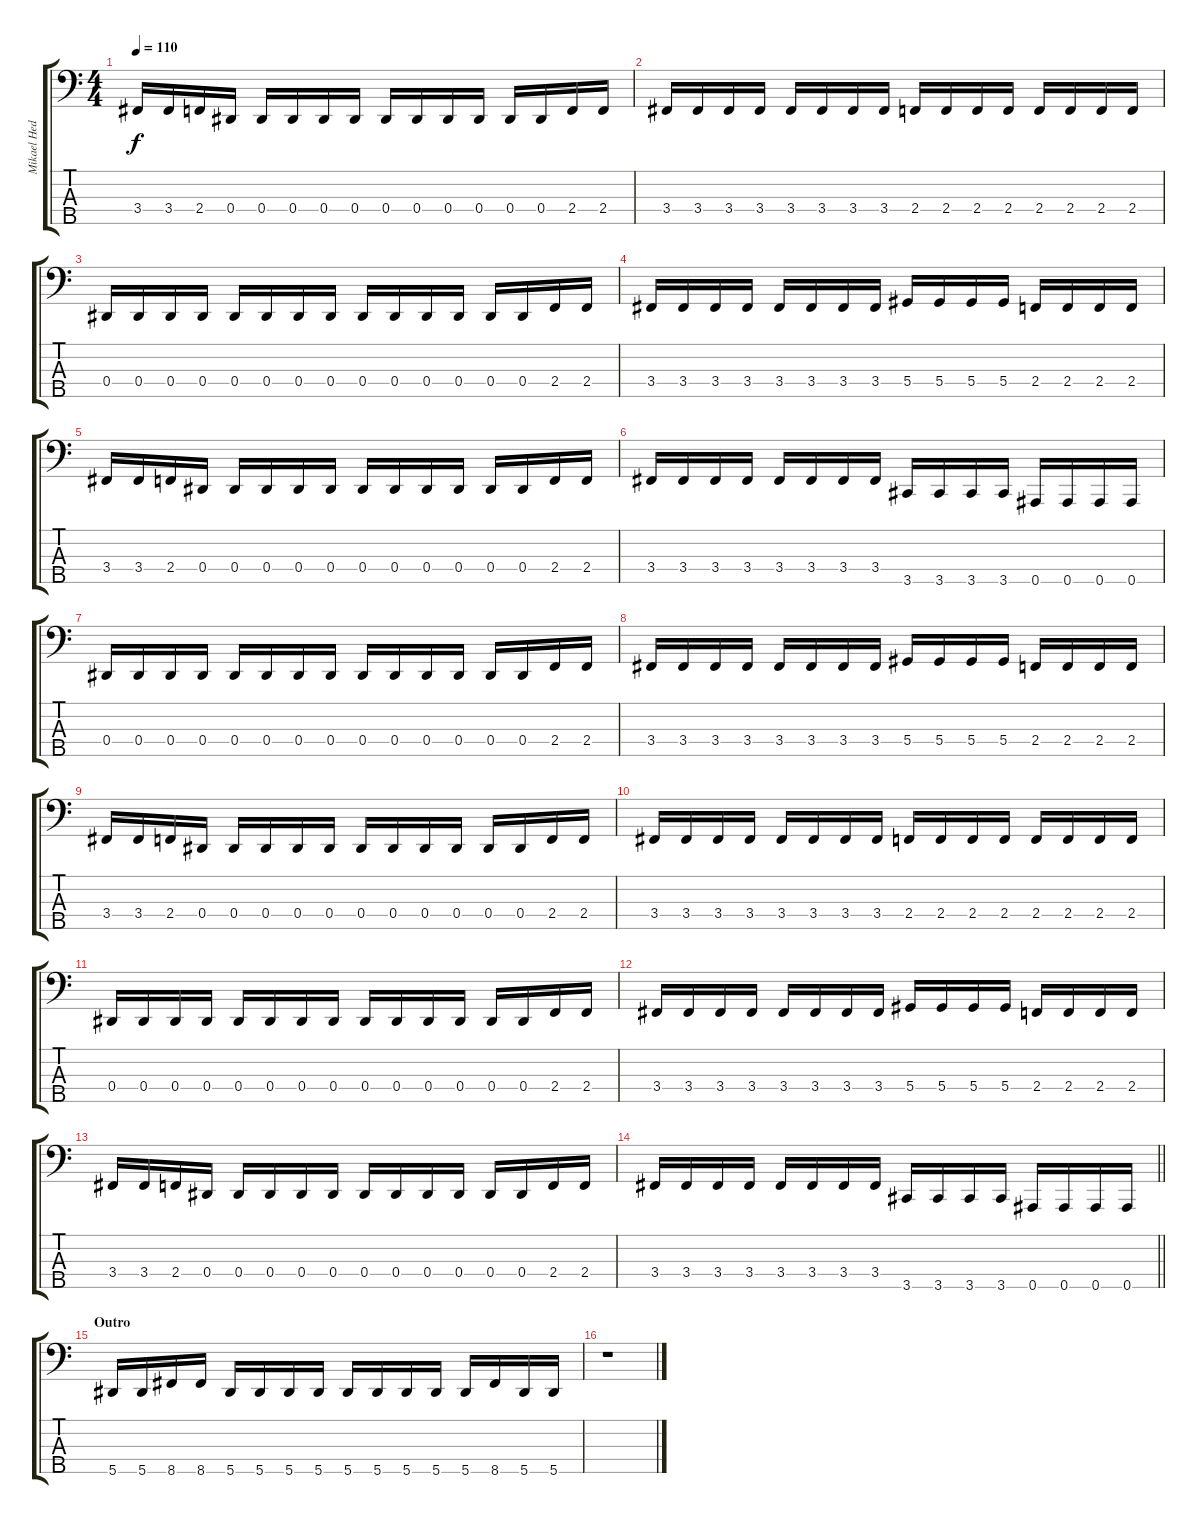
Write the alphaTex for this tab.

\track ("Mikael Hedlund" "Mikael Hed") {instrument electricbasspick}
\staff {score tabs}
\tuning (Gb2 Db2 Ab1 Eb1 Bb0) {hide}
\ts (4 4)
\tempo 110
\clef f4
\ks c
3.4.16{dy f} 3.4.16 2.4.16 0.4.16 0.4.16 0.4.16 0.4.16 0.4.16 0.4.16 0.4.16 0.4.16 0.4.16 0.4.16 0.4.16 2.4.16 2.4.16 |
3.4.16 3.4.16 3.4.16 3.4.16 3.4.16 3.4.16 3.4.16 3.4.16 2.4.16 2.4.16 2.4.16 2.4.16 2.4.16 2.4.16 2.4.16 2.4.16 |
0.4.16 0.4.16 0.4.16 0.4.16 0.4.16 0.4.16 0.4.16 0.4.16 0.4.16 0.4.16 0.4.16 0.4.16 0.4.16 0.4.16 2.4.16 2.4.16 |
3.4.16 3.4.16 3.4.16 3.4.16 3.4.16 3.4.16 3.4.16 3.4.16 5.4.16 5.4.16 5.4.16 5.4.16 2.4.16 2.4.16 2.4.16 2.4.16 |
3.4.16 3.4.16 2.4.16 0.4.16 0.4.16 0.4.16 0.4.16 0.4.16 0.4.16 0.4.16 0.4.16 0.4.16 0.4.16 0.4.16 2.4.16 2.4.16 |
3.4.16 3.4.16 3.4.16 3.4.16 3.4.16 3.4.16 3.4.16 3.4.16 3.5.16 3.5.16 3.5.16 3.5.16 0.5.16 0.5.16 0.5.16 0.5.16 |
0.4.16 0.4.16 0.4.16 0.4.16 0.4.16 0.4.16 0.4.16 0.4.16 0.4.16 0.4.16 0.4.16 0.4.16 0.4.16 0.4.16 2.4.16 2.4.16 |
3.4.16 3.4.16 3.4.16 3.4.16 3.4.16 3.4.16 3.4.16 3.4.16 5.4.16 5.4.16 5.4.16 5.4.16 2.4.16 2.4.16 2.4.16 2.4.16 |
3.4.16 3.4.16 2.4.16 0.4.16 0.4.16 0.4.16 0.4.16 0.4.16 0.4.16 0.4.16 0.4.16 0.4.16 0.4.16 0.4.16 2.4.16 2.4.16 |
3.4.16 3.4.16 3.4.16 3.4.16 3.4.16 3.4.16 3.4.16 3.4.16 2.4.16 2.4.16 2.4.16 2.4.16 2.4.16 2.4.16 2.4.16 2.4.16 |
0.4.16 0.4.16 0.4.16 0.4.16 0.4.16 0.4.16 0.4.16 0.4.16 0.4.16 0.4.16 0.4.16 0.4.16 0.4.16 0.4.16 2.4.16 2.4.16 |
3.4.16 3.4.16 3.4.16 3.4.16 3.4.16 3.4.16 3.4.16 3.4.16 5.4.16 5.4.16 5.4.16 5.4.16 2.4.16 2.4.16 2.4.16 2.4.16 |
3.4.16 3.4.16 2.4.16 0.4.16 0.4.16 0.4.16 0.4.16 0.4.16 0.4.16 0.4.16 0.4.16 0.4.16 0.4.16 0.4.16 2.4.16 2.4.16 |
\barLineRight lightlight
3.4.16 3.4.16 3.4.16 3.4.16 3.4.16 3.4.16 3.4.16 3.4.16 3.5.16 3.5.16 3.5.16 3.5.16 0.5.16 0.5.16 0.5.16 0.5.16 |
\section ("" "Outro")
5.5.16 5.5.16 8.5.16 8.5.16 5.5.16 5.5.16 5.5.16 5.5.16 5.5.16 5.5.16 5.5.16 5.5.16 5.5.16 8.5.16 5.5.16 5.5.16 |
r.1
